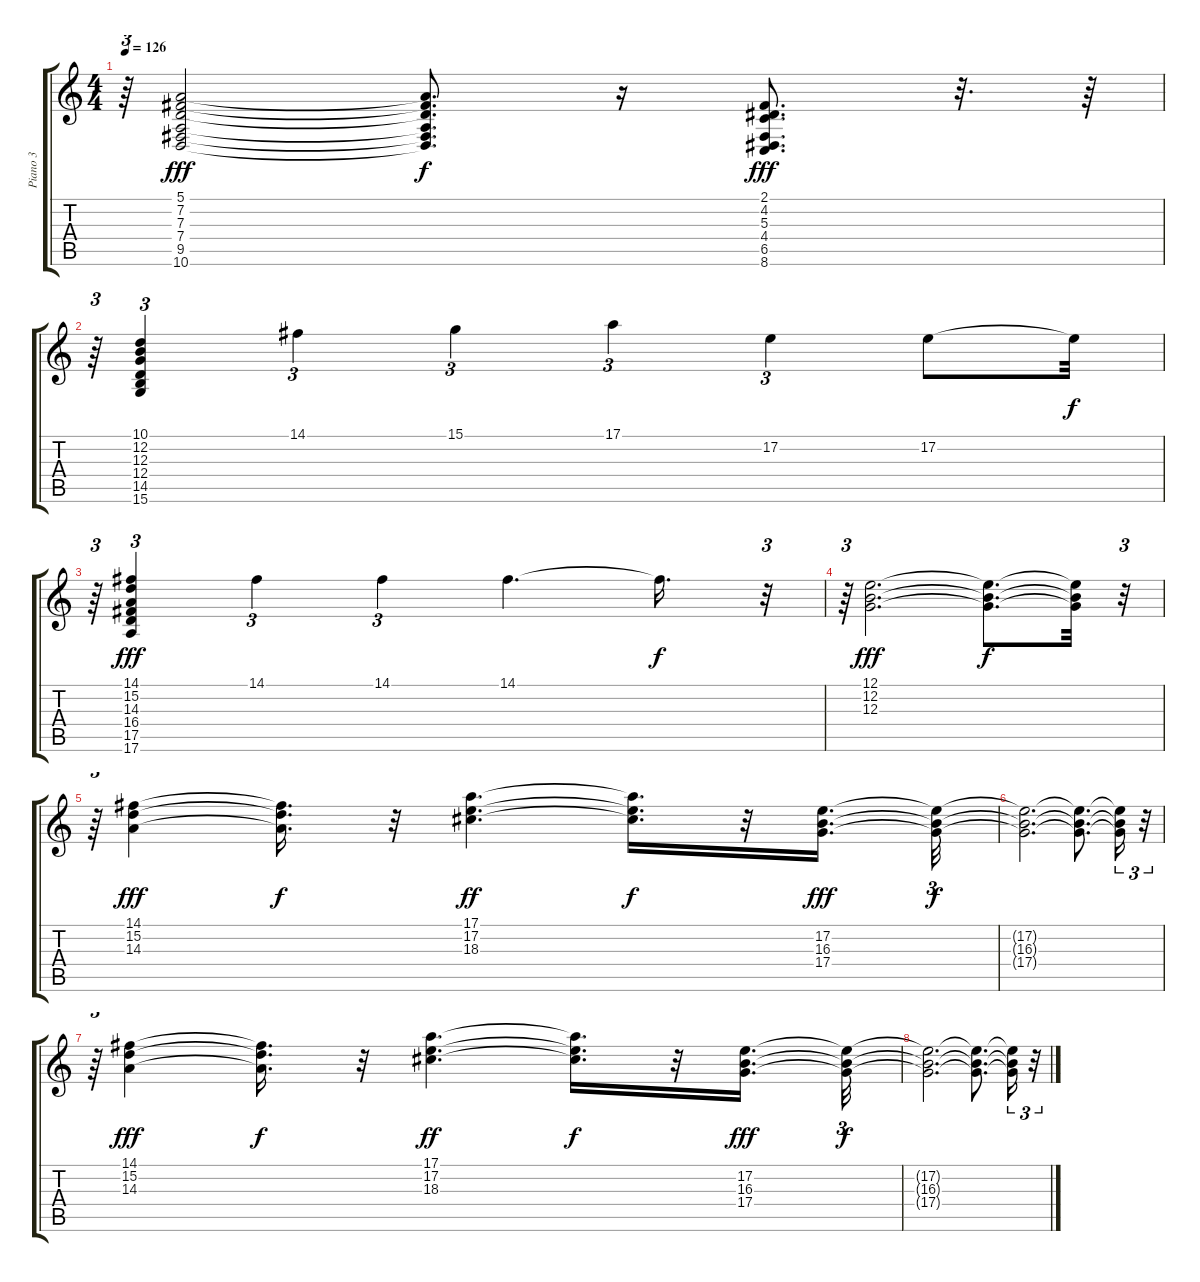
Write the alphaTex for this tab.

\track ("Piano 3" "Piano 3") {instrument electricgrandpiano}
\staff {score tabs}
\tuning (E4 B3 G3 D3 A2 E2) {hide}
\ts (4 4)
\tempo 126
\clef g2
\ks c
r.64{tu (3 2) dy f} (5.1 7.2 7.3 7.4 9.5 10.6).2{dy fff} (5.1{t} 7.2{t} 7.3{t} 7.4{t} 9.5{t} 10.6{t}).8{d dy f} r.16 (2.1 4.2 5.3 4.4 6.5 8.6).8{d dy fff} r.32{d} r.64 |
r.64{tu (3 2)} (10.1 12.2 12.3 12.4 14.5 15.6).4{tu (3 2)} 14.1.4{tu (3 2)} 15.1.4{tu (3 2)} 17.1.4{tu (3 2)} 17.2.4{tu (3 2)} 17.2.8 17.2{t}.32{dy f} |
r.64{tu (3 2)} (14.1 15.2 14.3 16.4 17.5 17.6).4{tu (3 2) dy fff} 14.1.4{tu (3 2)} 14.1.4{tu (3 2)} 14.1.4{d} 14.1{t}.16{d dy f} r.32{tu (3 2)} |
r.64{tu (3 2)} (12.1 12.2 12.3).2{d dy fff} (12.1{t} 12.2{t} 12.3{t}).8{d dy f} (12.1{t} 12.2{t} 12.3{t}).32 r.32{tu (3 2)} |
r.64{tu (3 2)} (14.1 15.2 14.3).4{dy fff} (14.1{t} 15.2{t} 14.3{t}).16{d dy f} r.32 (17.1 17.2 18.3).4{d dy ff} (17.1{t} 17.2{t} 18.3{t}).16{d dy f} r.32 (17.2 16.3 17.4).16{d dy fff} (17.2{t} 16.3{t} 17.4{t}).32{tu (3 2) dy f} |
(17.2{t} 16.3{t} 17.4{t}).2{d} (17.2{t} 16.3{t} 17.4{t}).8{d} (17.2{t} 16.3{t} 17.4{t}).16{tu (3 2)} r.32{tu (3 2)} |
r.64{tu (3 2)} (14.1 15.2 14.3).4{dy fff} (14.1{t} 15.2{t} 14.3{t}).16{d dy f} r.32 (17.1 17.2 18.3).4{d dy ff} (17.1{t} 17.2{t} 18.3{t}).16{d dy f} r.32 (17.2 16.3 17.4).16{d dy fff} (17.2{t} 16.3{t} 17.4{t}).32{tu (3 2) dy f} |
(17.2{t} 16.3{t} 17.4{t}).2{d} (17.2{t} 16.3{t} 17.4{t}).8{d} (17.2{t} 16.3{t} 17.4{t}).16{tu (3 2)} r.32{tu (3 2)}
